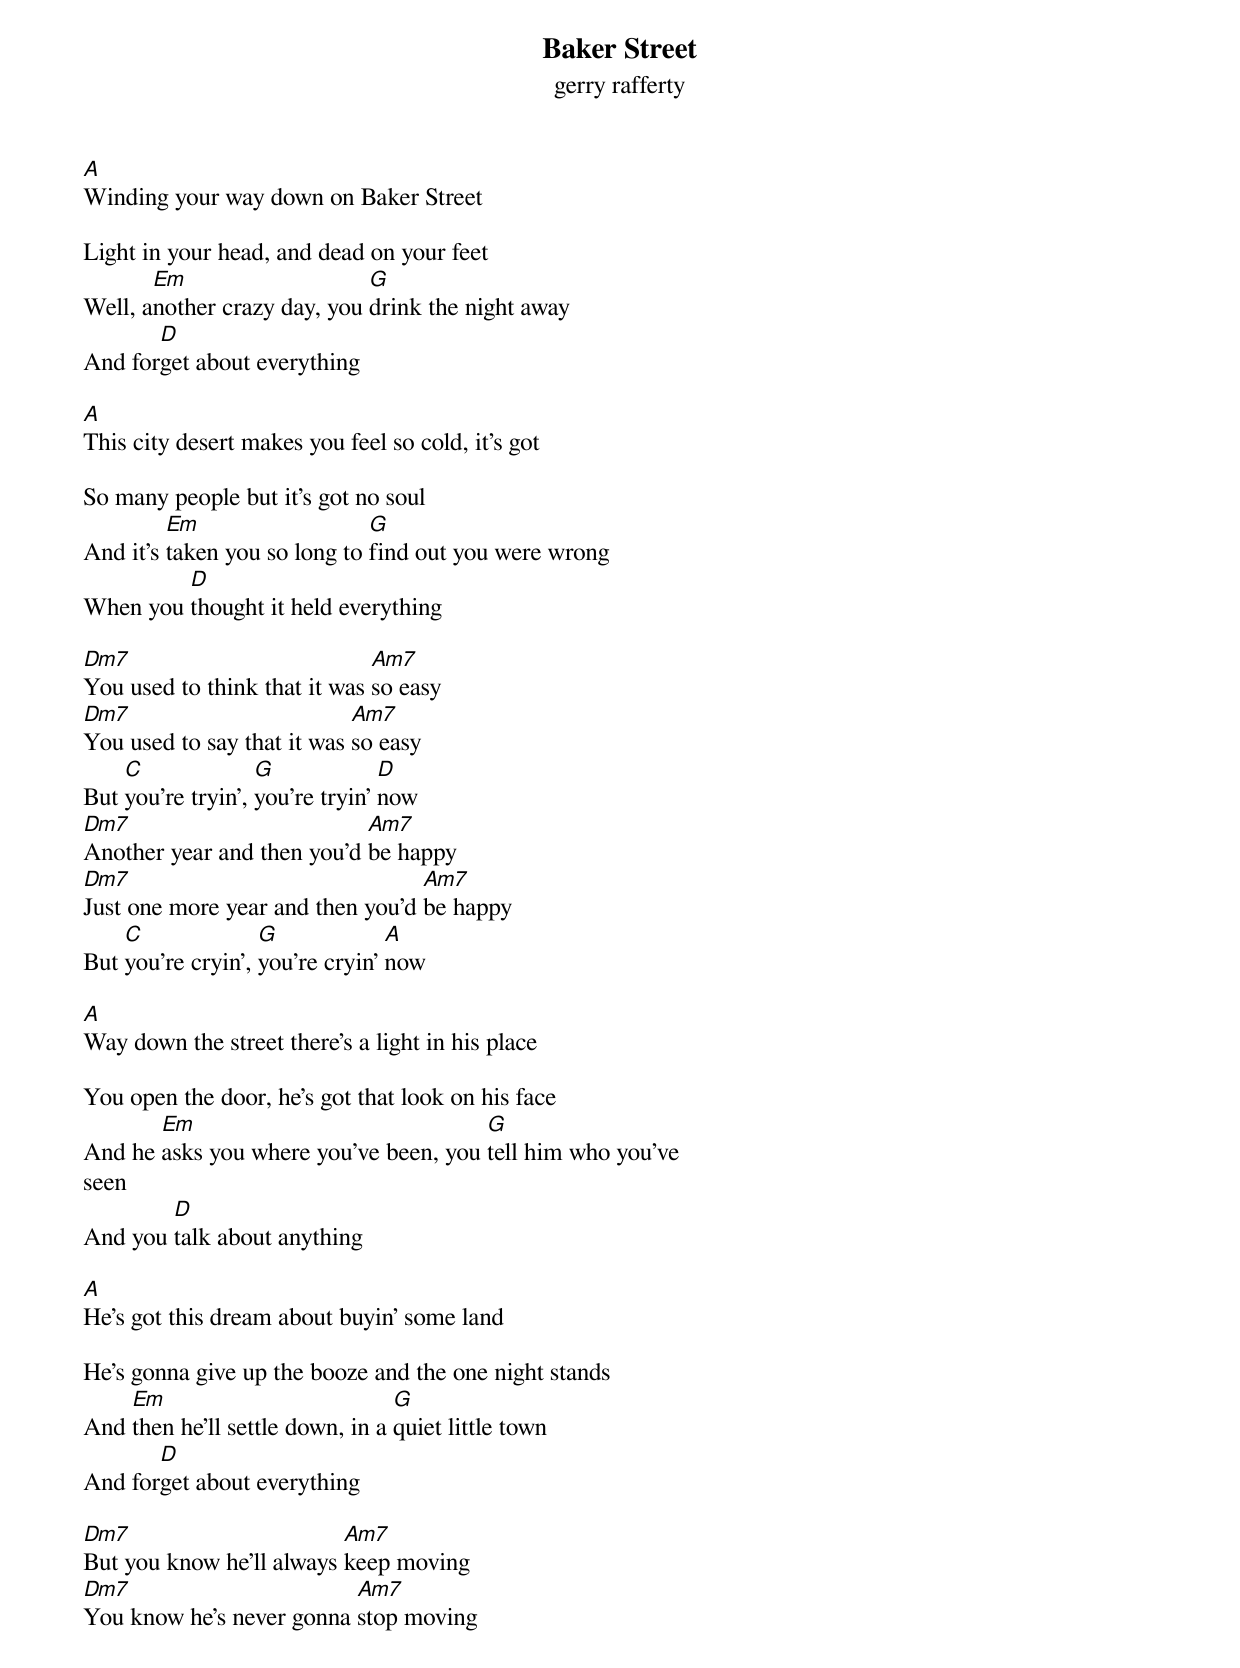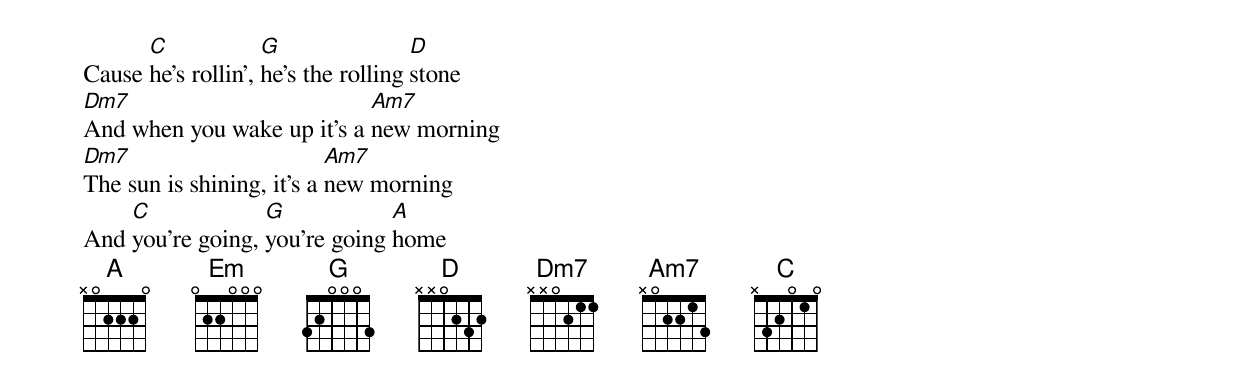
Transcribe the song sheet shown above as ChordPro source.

{title: Baker Street}
{subtitle: gerry rafferty}

[A]Winding your way down on Baker Street

Light in your head, and dead on your feet
Well, a[Em]nother crazy day, you [G]drink the night away
And for[D]get about everything

[A]This city desert makes you feel so cold, it's got

So many people but it's got no soul
And it's [Em]taken you so long to [G]find out you were wrong
When you [D]thought it held everything

[Dm7]You used to think that it was [Am7]so easy
[Dm7]You used to say that it was [Am7]so easy
But [C]you're tryin', [G]you're tryin' [D]now
[Dm7]Another year and then you'd [Am7]be happy
[Dm7]Just one more year and then you'd [Am7]be happy
But [C]you're cryin', [G]you're cryin' [A]now

[A]Way down the street there's a light in his place

You open the door, he's got that look on his face
And he [Em]asks you where you've been, you [G]tell him who you've
seen
And you [D]talk about anything

[A]He's got this dream about buyin' some land

He's gonna give up the booze and the one night stands
And [Em]then he'll settle down, in a [G]quiet little town
And for[D]get about everything

[Dm7]But you know he'll always [Am7]keep moving
[Dm7]You know he's never gonna [Am7]stop moving
Cause [C]he's rollin', [G]he's the rolling [D]stone
[Dm7]And when you wake up it's a [Am7]new morning
[Dm7]The sun is shining, it's a [Am7]new morning
And [C]you're going, [G]you're going [A]home
